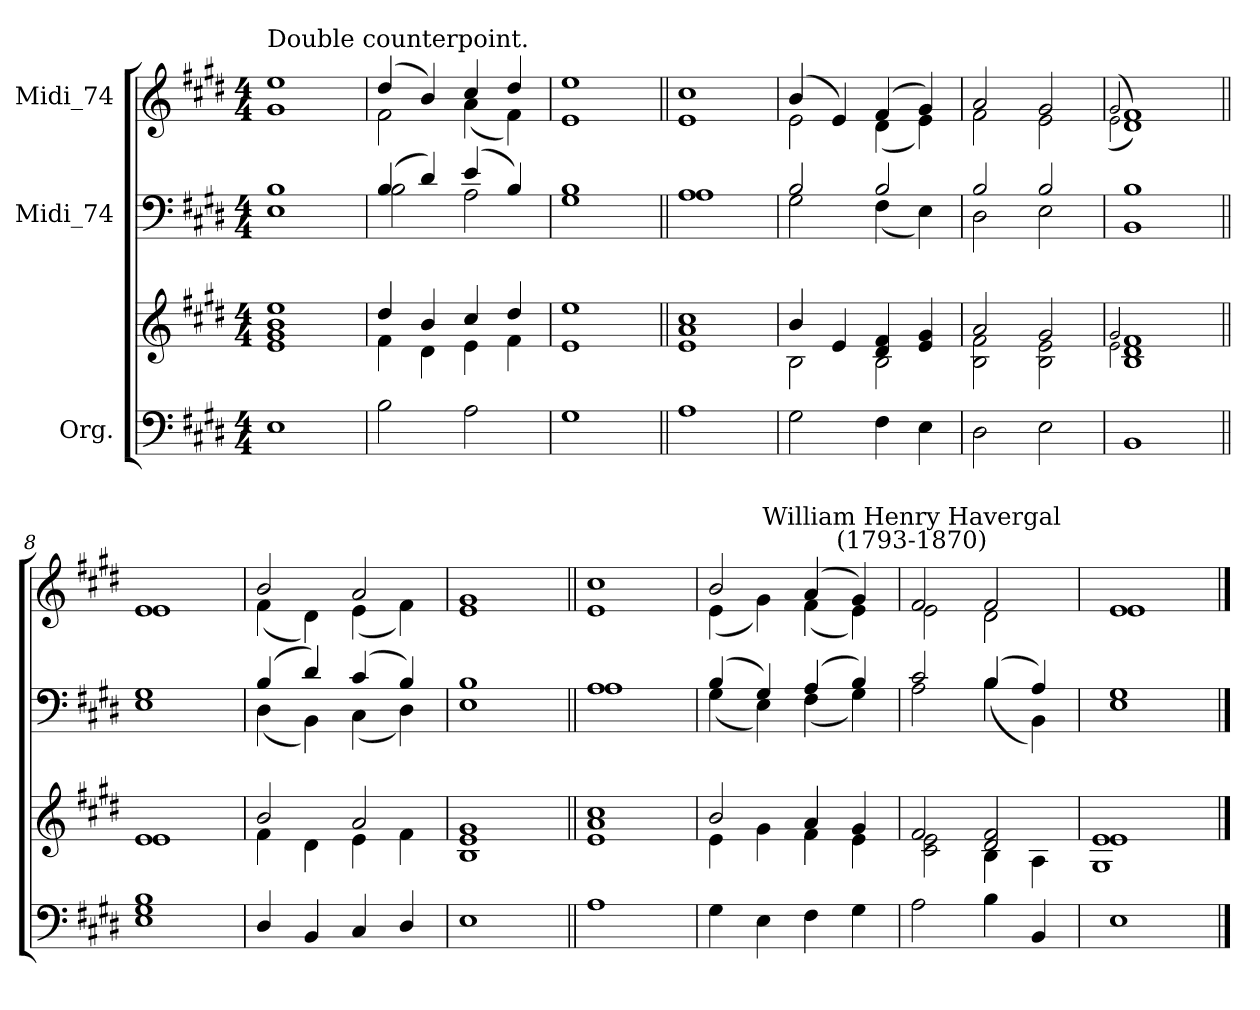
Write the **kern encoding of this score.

**kern	**kern	**kern	**kern
*part3	*part3	*part2	*part1
*staff4	*staff3	*staff2	*staff1
*I"Org.	*	*I"Midi_74	*I"Midi_74
*clefF4	*clefG2	*clefF4	*clefG2
*k[f#c#g#d#]	*k[f#c#g#d#]	*k[f#c#g#d#]	*k[f#c#g#d#]
*E:	*E:	*E:	*E:
*M4/4	*M4/4	*M4/4	*M4/4
=1	=1	=1	=1
*	*^	*^	*^
!	!	!	!	!	!LO:TX:a:t=Double counterpoint.	!
1E	1ee/	1e\ 1g#\ 1b\	1B/	1E\	1ee/	1g#\
=2	=2	=2	=2	=2	=2	=2
2B	4dd#/	4f#\	(>4B/	2B\	(>4dd#/	2f#\
.	4b/	4d#\	4d#/)	.	4b/)	.
2A	4cc#/	4e\	(4e/	2A\	4cc#/	(<4a\
.	4dd#/	4f#\	4B/)	.	4dd#/	4f#\)
=3	=3	=3	=3	=3	=3	=3
1G#	1ee/	1e\	1B/	1G#\	1ee/	1e\
=4||	=4||	=4||	=4||	=4||	=4||	=4||
1A	1cc#/	1e\ 1a\	1A/	1A\	1cc#/	1e\
=5	=5	=5	=5	=5	=5	=5
2G#	4b/	2B\	2B/	2G#\	(4b/	2e\
.	4e/	.	.	.	4e/)	.
4F#	4d#/ 4f#/	2B\	2B/	(<4F#\	(>4f#/	(<4d#\
4E	4e/ 4g#/	.	.	4E\)	4g#/)	4e\)
=6	=6	=6	=6	=6	=6	=6
2D#	2a/	2B\ 2f#\	2B/	2D#\	2a/	2f#\
2E	2g#/	2B\ 2e\	2B/	2E\	2g#/	2e\
=7	=7	=7	=7	=7	=7	=7
.	2qqg#/	2qqe\	.	.	(>2qqg#/	(<2qqe\
1BB	1f#/	1B\ 1d#\	1B/	1BB\	1f#/)	1d#\)
=8||	=8||	=8||	=8||	=8||	=8||	=8||
1E 1G# 1B	1e/	1e\	1G#/	1E\	1e/	1e\
=9	=9	=9	=9	=9	=9	=9
4D#/	2b/	4f#\	(>4B/	(<4D#\	2b/	(<4f#\
4BB	.	4d#\	4d#/)	4BB\)	.	4d#\)
4C#	2a/	4e\	(>4c#/	(<4C#\	2a/	(<4e\
4D#/	.	4f#\	4B/)	4D#\)	.	4f#\)
=10	=10	=10	=10	=10	=10	=10
1E	1g#/	1B\ 1e\	1B/	1E\	1g#/	1e\
=11||	=11||	=11||	=11||	=11||	=11||	=11||
1A	1cc#/	1e\ 1a\	1A/	1A\	1cc#/	1e\
=12	=12	=12	=12	=12	=12	=12
4G#	2b/	4e\	(>4B/	(<4G#\	2b/	(<4e\
4E	.	4g#\	4G#/)	4E\)	.	4g#\)
4F#	4a/	4f#\	(>4A/	(<4F#\	(>4a/	(<4f#\
4G#	4g#/	4e\	4B/)	4G#\)	4g#/)	4e\)
=13	=13	=13	=13	=13	=13	=13
!	!	!	!	!	!LO:TX:a:cj:t=William Henry Havergal\n(1793-1870)	!
2A	2f#/	2c#\ 2e\	2c#/	2A\	2f#/	2e\
4B	2d#/ 2f#/	4B\	(>4B/	(4B\	2f#/	2d#\
4BB	.	4A\	4A/)	4BB\)	.	.
=14	=14	=14	=14	=14	=14	=14
1E	1e/	1G#\ 1e\	1G#/	1E\	1e/	1e\
*	*v	*v	*	*	*v	*v
*	*	*v	*v	*
==	==	==	==
*-	*-	*-	*-
